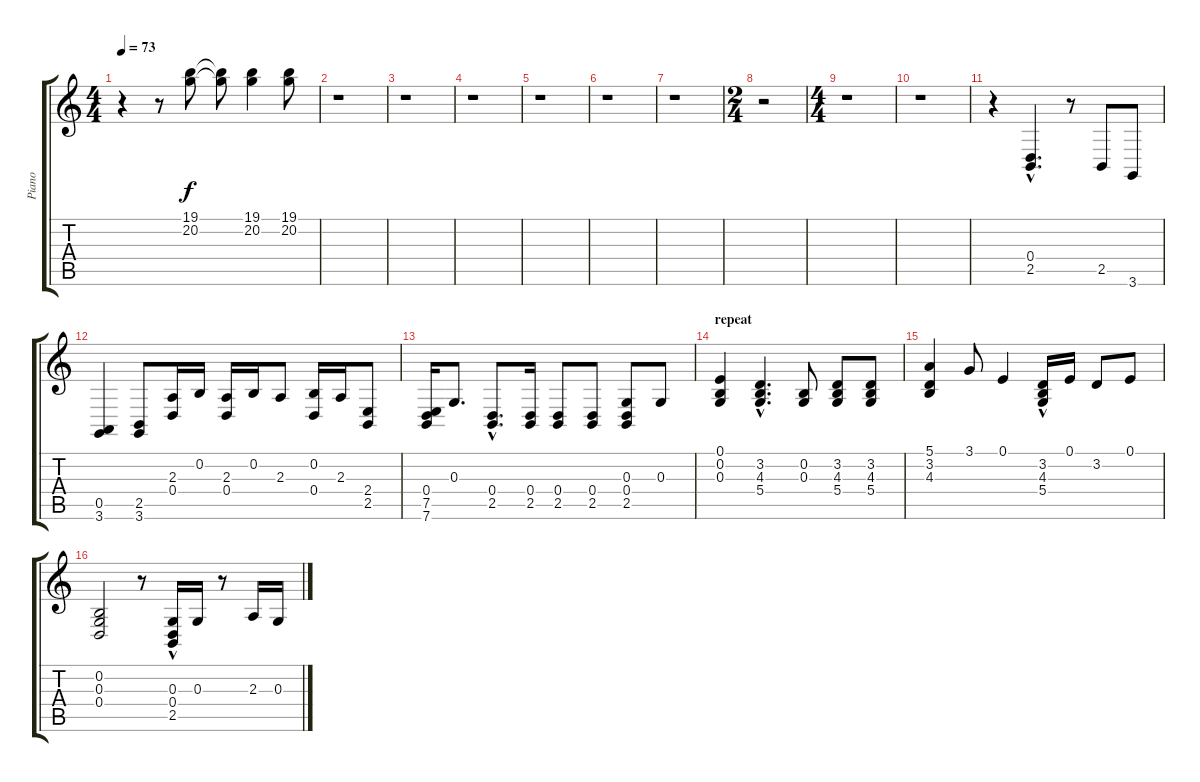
\track ("Piano" "Piano") {instrument acousticgrandpiano}
\staff {score tabs}
\tuning (E4 B3 G3 D3 A2 E2) {hide}
\ts (4 4)
\tempo 73
\clef g2
\ks c
r.4{dy f} r.8 (19.1 20.2).8 (19.1{t} 20.2{t}).8 (19.1 20.2).4 (19.1 20.2).8 |
r.1 |
r.1 |
r.1 |
r.1 |
r.1 |
r.1 |
\ts (2 4)
r.2 |
\ts (4 4)
r.1 |
r.1 |
r.4 (0.4{hac} 2.5{hac}).4{d} r.8 2.5.8 3.6.8 |
(0.5 3.6).4 (2.5 3.6).8 (2.3 0.4).16 0.2.16 (2.3 0.4).16 0.2.16 2.3.8 (0.2 0.4).16 2.3.16 (2.4 2.5).8 |
(0.4 7.5 7.6).16 0.3.8{d} (0.4{hac} 2.5{hac}).8{d} (0.4 2.5).16 (0.4 2.5).8 (0.4 2.5).8 (0.3 0.4 2.5).8 0.3.8 |
\section ("" "repeat")
(0.1 0.2 0.3).4 (3.2 4.3{hac} 5.4{hac}).4{d} (0.2 0.3).8 (3.2 4.3 5.4).8 (3.2 4.3 5.4).8 |
(5.1 3.2 4.3).4 3.1.8 0.1.4 (3.2 4.3{hac} 5.4{hac}).16 0.1.16 3.2.8 0.1.8 |
(0.2 0.3 0.4).2 r.8 (0.3 0.4{hac} 2.5{hac}).16 0.3.16 r.8 2.3.16 0.3.16
